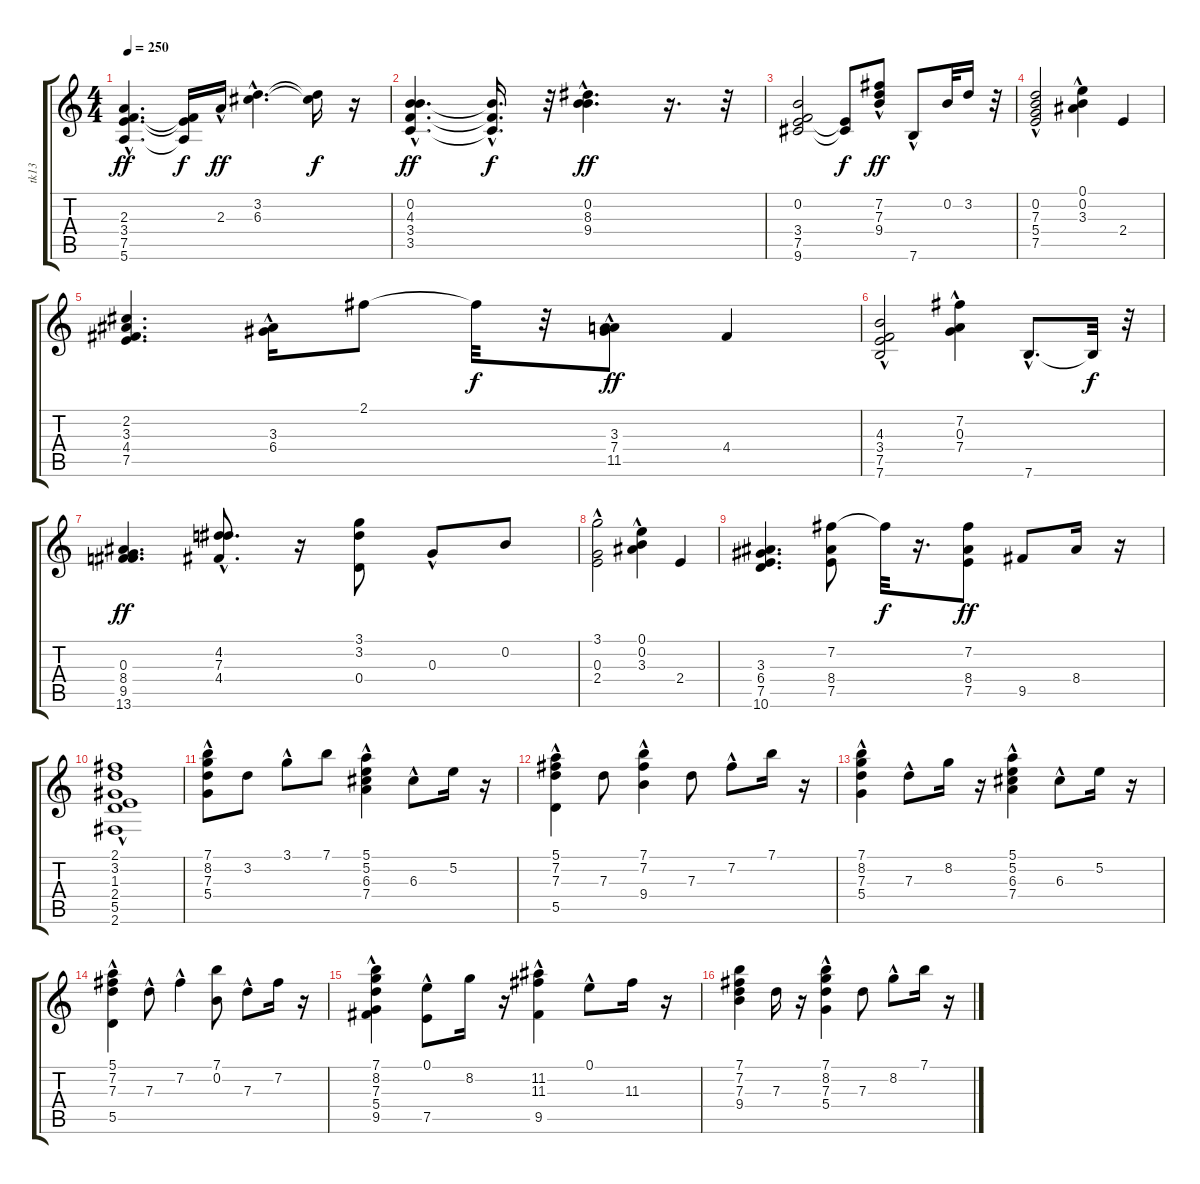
\track ("tk13" "tk13") {instrument acousticguitarsteel}
\staff {score tabs}
\tuning (E4 B3 G3 D3 A2 E2) {hide}
\ts (4 4)
\tempo 250
\clef g2
\ks c
(2.3{hac} 3.4{hac} 7.5{hac} 5.6{hac}).4{d dy ff} (3.4{t} 7.5{t} 5.6{t}).16{dy f} 2.3{hac}.16{dy ff} (3.2{hac} 6.3{hac}).4{d} (3.2{t} 6.3{t}).16{dy f} r.16 |
(0.2{hac} 4.3{hac} 3.4{hac} 3.5{hac}).4{d dy ff} (4.3{t} 3.4{t} 3.5{hac t}).16{d dy f} r.32 (0.2{hac} 8.3 9.4{hac}).4{d dy ff} r.16{d} r.32 |
(0.2 3.4 7.5 9.6).2 (7.5{t} 9.6{t}).8{dy f} (7.2{hac} 7.3{hac} 9.4{hac}).8{dy ff} 7.6{hac}.8 0.2.32 3.2.16 r.32 |
(0.2{hac} 7.3{hac} 5.4 7.5).2 (0.1{hac} 0.2{hac} 3.3{hac}).4 2.4.4 |
(2.2 3.3 4.4 7.5).4{d} (3.3{hac} 6.4{hac}).16 2.1.8 2.1{t}.32{dy f} r.32 (3.3 7.4 11.5{hac}).8{dy ff} 4.4.4 |
(4.3{hac} 3.4{hac} 7.5{hac} 7.6).2 (7.2{hac} 0.3{hac} 7.4{hac}).4 7.6{hac}.8{d} 7.6{t}.32{dy f} r.32 |
(0.3 8.4 9.5 13.6).4{d dy ff} (4.2{hac} 7.3{hac} 4.4).8{d} r.16 (3.1 3.2 0.4).8 0.3{hac}.8 0.2.8 |
(3.1{hac} 0.3{hac} 2.4).2 (0.1{hac} 0.2{hac} 3.3{hac}).4 2.4.4 |
(3.3 6.4 7.5 10.6).4{d} (7.2 8.4 7.5).8 7.2{t}.32{dy f} r.16{d} (7.2 8.4 7.5).8{dy ff} 9.5.8 8.4.16 r.16 |
(2.1 3.2 1.3 2.4 5.5{hac} 2.6).1 |
(7.1 8.2 7.3{hac} 5.4).8 3.2.8 3.1{hac}.8 7.1.8 (5.1{hac} 5.2 6.3 7.4).4 6.3{hac}.8 5.2.16 r.16 |
(5.1{hac} 7.2{hac} 7.3 5.5{hac}).4 7.3.8 (7.1{hac} 7.2 9.4).4 7.3.8 7.2{hac}.8 7.1.16 r.16 |
(7.1{hac} 8.2 7.3 5.4).4 7.3{hac}.8 8.2.16 r.16 (5.1{hac} 5.2 6.3{hac} 7.4).4 6.3{hac}.8 5.2.16 r.16 |
(5.1{hac} 7.2 7.3 5.5).4 7.3{hac}.8 7.2{hac}.4 (7.1 0.2).8 7.3{hac}.8 7.2.16 r.16 |
(7.1{hac} 8.2 7.3 5.4 9.5).4 (0.1{hac} 7.5{hac}).8 8.2.16 r.16 (11.2{hac} 11.3 9.5).4 0.1{hac}.8 11.3.16 r.16 |
(7.1 7.2 7.3 9.4).4 7.3.16 r.16 (7.1{hac} 8.2 7.3 5.4).4 7.3.8 8.2{hac}.8 7.1.16 r.16
